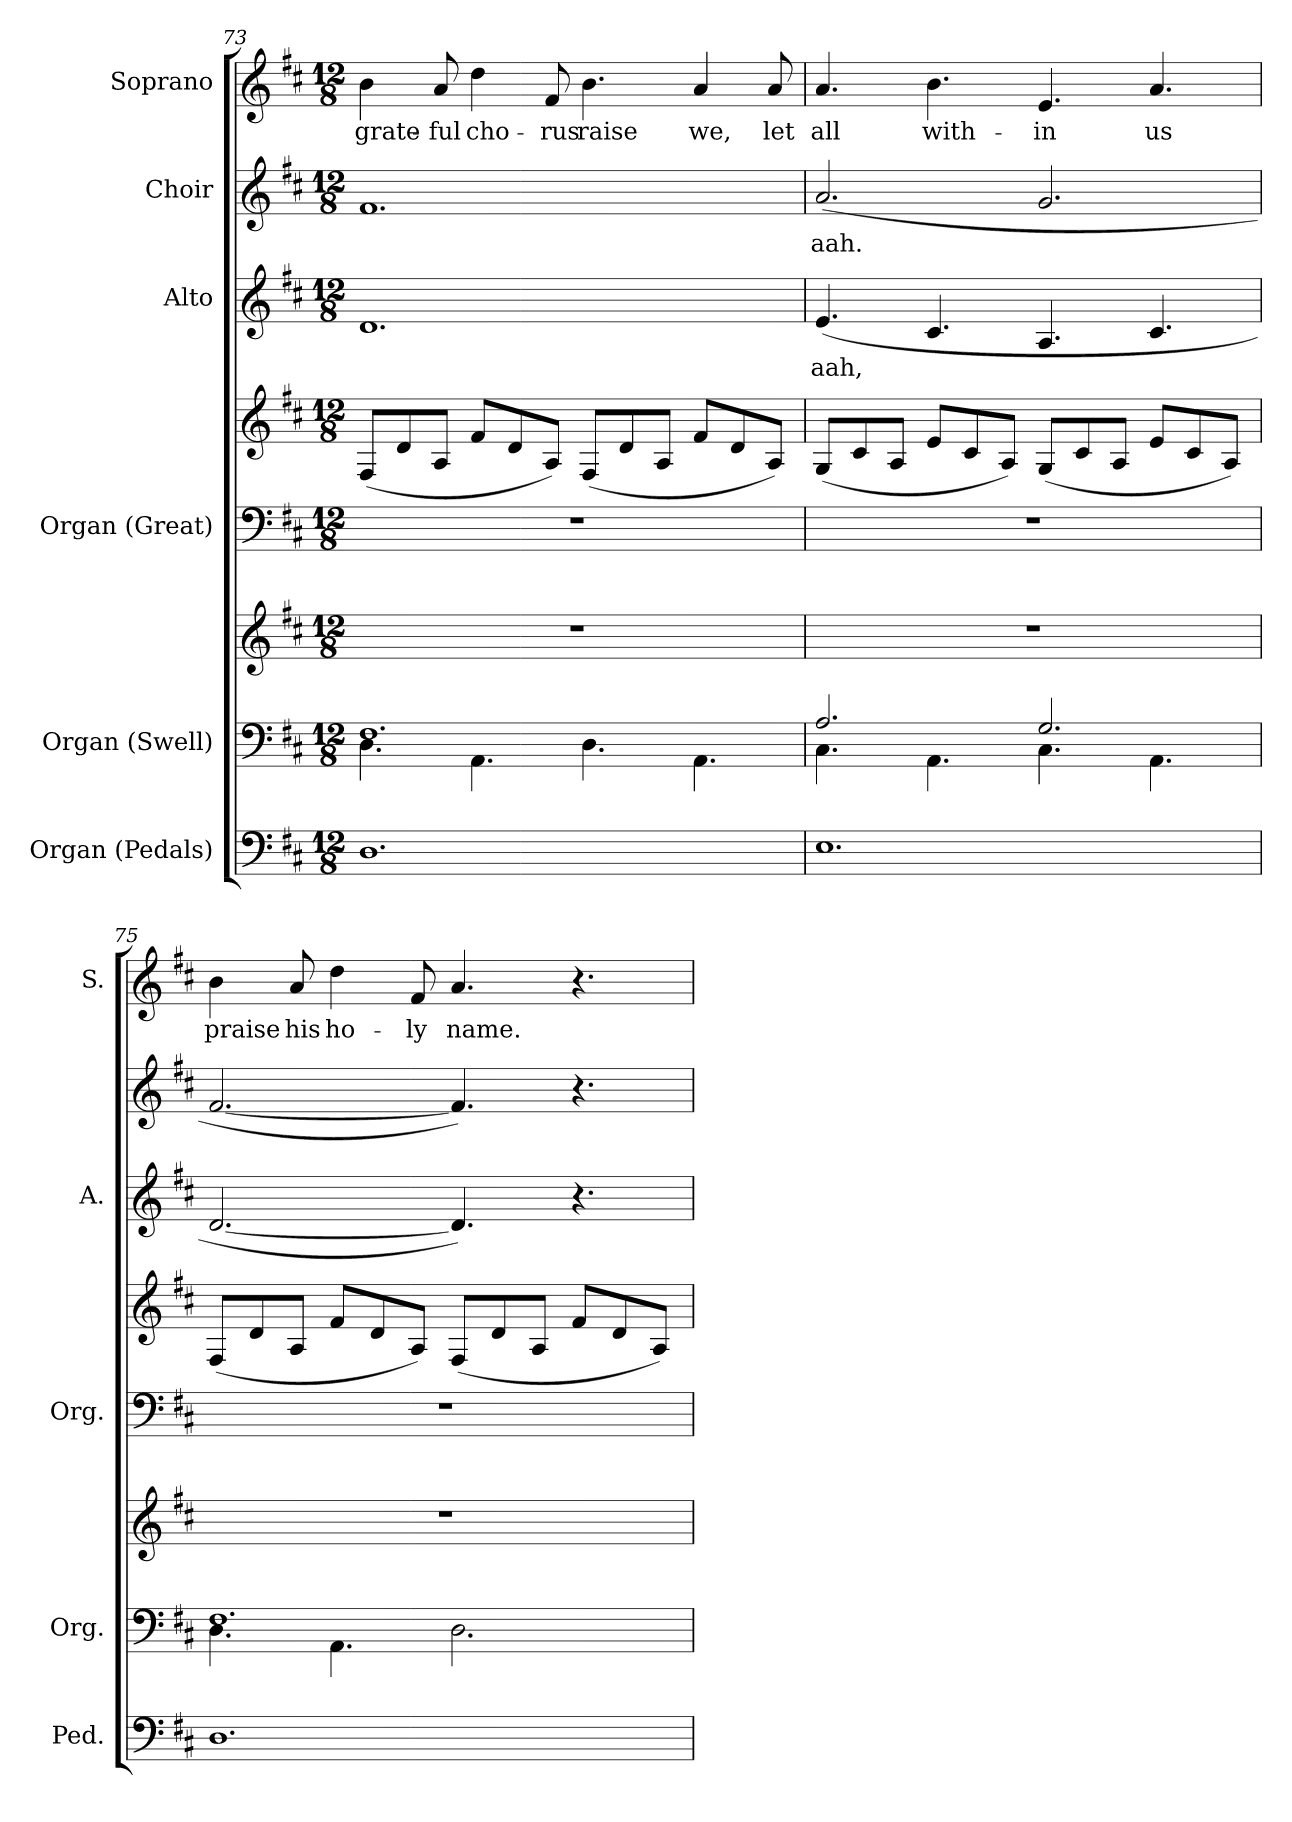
**kern	**kern	**kern	**kern	**kern	**kern	**text	**kern	**text	**kern	**text
*part6	*part5	*part5	*part4	*part4	*part3	*part3	*part2	*part2	*part1	*part1
*staff8	*staff7	*staff6	*staff5	*staff4	*staff3	*staff3	*staff2	*staff2	*staff1	*staff1
*I"Organ  (Pedals)	*I"Organ (Swell)	*	*I"Organ (Great)	*	*I"Alto	*	*I"Choir	*	*I"Soprano	*
*I'Ped.	*I'Org.	*	*I'Org.	*	*I'A.	*	*	*	*I'S.	*
!!LO:LB:g=z
*clefF4	*clefF4	*clefG2	*clefF4	*clefG2	*clefG2	*	*clefG2	*	*clefG2	*
*k[f#c#]	*k[f#c#]	*k[f#c#]	*k[f#c#]	*k[f#c#]	*k[f#c#]	*	*k[f#c#]	*	*k[f#c#]	*
*D:	*D:	*D:	*D:	*D:	*D:	*	*D:	*	*D:	*
*M12/8	*M12/8	*M12/8	*M12/8	*M12/8	*M12/8	*	*M12/8	*	*M12/8	*
=73	=73	=73	=73	=73	=73	=73	=73	=73	=73	=73
*	*^	*	*	*	*	*	*	*	*	*
!	!	!	!LO:N:vis=1	!LO:N:vis=1	!	!	!	!	!	!	!
!	!	!	!	!	!	!	!	!	!	!	!LO:LY:b:color=#000000
1.Di	1.F#i	4.Di\	1.r	1.r	(8F#i/L	1.di	.	1.f#i	.	4bi\	grate-
.	.	.	.	.	8di/	.	.	.	.	.	.
!	!	!	!	!	!	!	!	!	!	!	!LO:LY:b:color=#000000
.	.	.	.	.	8Ai/J	.	.	.	.	8ai/	-ful
!	!	!	!	!	!	!	!	!	!	!	!LO:LY:b:color=#000000
.	.	4.AAi\	.	.	8f#i/L	.	.	.	.	4ddi\	cho-
.	.	.	.	.	8di/	.	.	.	.	.	.
!	!	!	!	!	!	!	!	!	!	!	!LO:LY:b:color=#000000
.	.	.	.	.	8Ai/J)	.	.	.	.	8f#i/	-rus
!	!	!	!	!	!	!	!	!	!	!	!LO:LY:b:color=#000000
.	.	4.Di\	.	.	(8F#i/L	.	.	.	.	4.bi\	raise
.	.	.	.	.	8di/	.	.	.	.	.	.
.	.	.	.	.	8Ai/J	.	.	.	.	.	.
!	!	!	!	!	!	!	!	!	!	!	!LO:LY:b:color=#000000
.	.	4.AAi\	.	.	8f#i/L	.	.	.	.	4ai/	we,
.	.	.	.	.	8di/	.	.	.	.	.	.
!	!	!	!	!	!	!	!	!	!	!	!LO:LY:b:color=#000000
.	.	.	.	.	8Ai/J)	.	.	.	.	8ai/	let
=74	=74	=74	=74	=74	=74	=74	=74	=74	=74	=74	=74
!	!	!	!LO:N:vis=1	!LO:N:vis=1	!	!	!	!	!	!	!
!	!	!	!	!	!	!	!LO:LY:b:color=#000000	!	!	!	!
!	!	!	!	!	!	!	!	!	!LO:LY:b:color=#000000	!	!
!	!	!	!	!	!	!	!	!	!	!	!LO:LY:b:color=#000000
1.Ei	2.Ai/	4.C#i\	1.r	1.r	(8Gi/L	(4.ei/	aah,	(2.ai/	aah.	4.ai/	all
.	.	.	.	.	8c#i/	.	.	.	.	.	.
.	.	.	.	.	8Ai/J	.	.	.	.	.	.
!	!	!	!	!	!	!	!	!	!	!	!LO:LY:b:color=#000000
.	.	4.AAi\	.	.	8ei/L	4.c#i/	.	.	.	4.bi\	with-
.	.	.	.	.	8c#i/	.	.	.	.	.	.
.	.	.	.	.	8Ai/J)	.	.	.	.	.	.
!	!	!	!	!	!	!	!	!	!	!	!LO:LY:b:color=#000000
.	2.Gi/	4.C#i\	.	.	(8Gi/L	4.Ai/	.	2.gi/	.	4.ei/	-in
.	.	.	.	.	8c#i/	.	.	.	.	.	.
.	.	.	.	.	8Ai/J	.	.	.	.	.	.
!	!	!	!	!	!	!	!	!	!	!	!LO:LY:b:color=#000000
.	.	4.AAi\	.	.	8ei/L	4.c#i/	.	.	.	4.ai/	us
.	.	.	.	.	8c#i/	.	.	.	.	.	.
.	.	.	.	.	8Ai/J)	.	.	.	.	.	.
=75	=75	=75	=75	=75	=75	=75	=75	=75	=75	=75	=75
!	!	!	!LO:N:vis=1	!LO:N:vis=1	!	!	!	!	!	!	!
!	!	!	!	!	!	!	!	!	!	!	!LO:LY:b:color=#000000
1.Di	1.F#i	4.Di\	1.r	1.r	(8F#i/L	[<2.di/	.	[<2.f#i/	.	4bi\	praise
.	.	.	.	.	8di/	.	.	.	.	.	.
!	!	!	!	!	!	!	!	!	!	!	!LO:LY:b:color=#000000
.	.	.	.	.	8Ai/J	.	.	.	.	8ai/	his
!	!	!	!	!	!	!	!	!	!	!	!LO:LY:b:color=#000000
.	.	4.AAi\	.	.	8f#i/L	.	.	.	.	4ddi\	ho-
.	.	.	.	.	8di/	.	.	.	.	.	.
!	!	!	!	!	!	!	!	!	!	!	!LO:LY:b:color=#000000
.	.	.	.	.	8Ai/J)	.	.	.	.	8f#i/	-ly
!	!	!	!	!	!	!	!	!	!	!	!LO:LY:b:color=#000000
.	.	2.Di\	.	.	(8F#i/L	4.di/])	.	4.f#i/])	.	4.ai/	name.
.	.	.	.	.	8di/	.	.	.	.	.	.
.	.	.	.	.	8Ai/J	.	.	.	.	.	.
.	.	.	.	.	8f#i/L	4.r	.	4.r	.	4.r	.
.	.	.	.	.	8di/	.	.	.	.	.	.
.	.	.	.	.	8Ai/J)	.	.	.	.	.	.
*	*v	*v	*	*	*	*	*	*	*	*	*
=	=	=	=	=	=	=	=	=	=	=
*-	*-	*-	*-	*-	*-	*-	*-	*-	*-	*-
